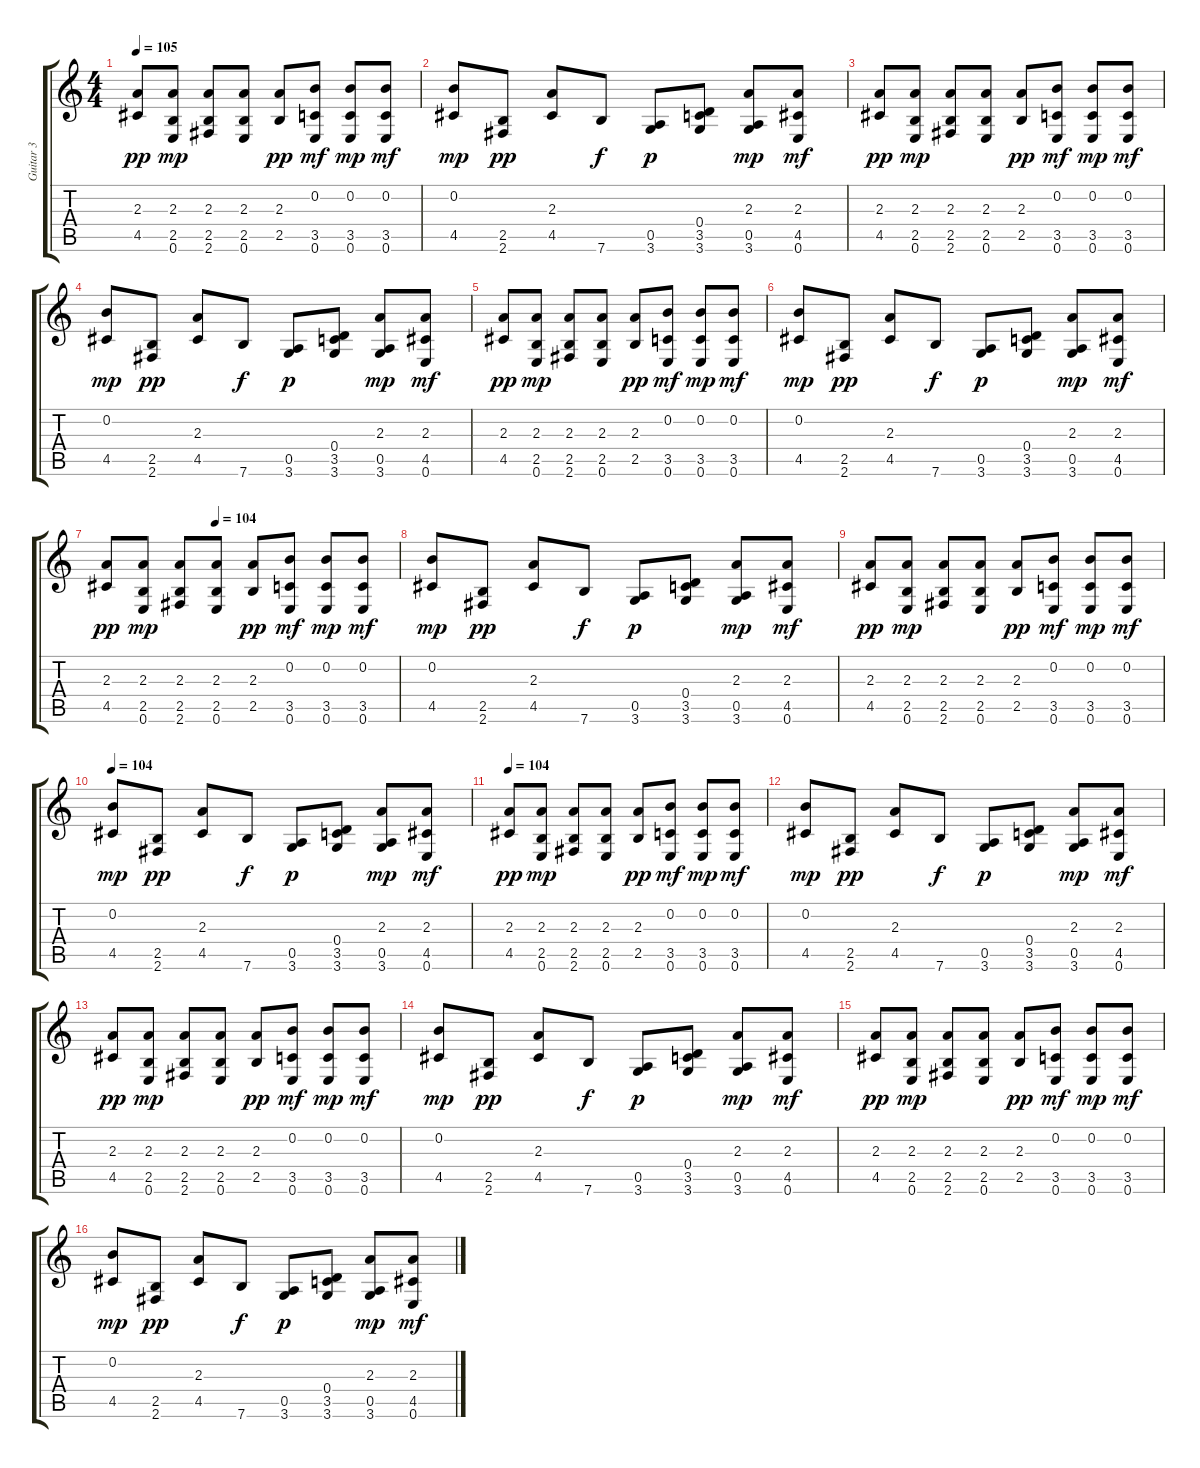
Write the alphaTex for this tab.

\track ("Guitar 3" "Guitar 3") {instrument acousticguitarnylon}
\staff {score tabs}
\tuning (E4 B3 G3 D3 A2 E2) {hide}
\ts (4 4)
\tempo 105
\clef g2
\ks c
(2.3 4.5).8{dy pp} (2.3 2.5 0.6).8{dy mp} (2.3 2.5 2.6).8 (2.3 2.5 0.6).8 (2.3 2.5).8{dy pp} (0.2 3.5 0.6).8{dy mf} (0.2 3.5 0.6).8{dy mp} (0.2 3.5 0.6).8{dy mf} |
(0.2 4.5).8{dy mp} (2.5 2.6).8{dy pp} (2.3 4.5).8 7.6.8{dy f} (0.5 3.6).8{dy p} (0.4 3.5 3.6).8 (2.3 0.5 3.6).8{dy mp} (2.3 4.5 0.6).8{dy mf} |
(2.3 4.5).8{dy pp} (2.3 2.5 0.6).8{dy mp} (2.3 2.5 2.6).8 (2.3 2.5 0.6).8 (2.3 2.5).8{dy pp} (0.2 3.5 0.6).8{dy mf} (0.2 3.5 0.6).8{dy mp} (0.2 3.5 0.6).8{dy mf} |
(0.2 4.5).8{dy mp} (2.5 2.6).8{dy pp} (2.3 4.5).8 7.6.8{dy f} (0.5 3.6).8{dy p} (0.4 3.5 3.6).8 (2.3 0.5 3.6).8{dy mp} (2.3 4.5 0.6).8{dy mf} |
(2.3 4.5).8{dy pp} (2.3 2.5 0.6).8{dy mp} (2.3 2.5 2.6).8 (2.3 2.5 0.6).8 (2.3 2.5).8{dy pp} (0.2 3.5 0.6).8{dy mf} (0.2 3.5 0.6).8{dy mp} (0.2 3.5 0.6).8{dy mf} |
(0.2 4.5).8{dy mp} (2.5 2.6).8{dy pp} (2.3 4.5).8 7.6.8{dy f} (0.5 3.6).8{dy p} (0.4 3.5 3.6).8 (2.3 0.5 3.6).8{dy mp} (2.3 4.5 0.6).8{dy mf} |
\tempo (104 0.375)
(2.3 4.5).8{dy pp} (2.3 2.5 0.6).8{dy mp} (2.3 2.5 2.6).8 (2.3 2.5 0.6).8 (2.3 2.5).8{dy pp} (0.2 3.5 0.6).8{dy mf} (0.2 3.5 0.6).8{dy mp} (0.2 3.5 0.6).8{dy mf} |
(0.2 4.5).8{dy mp} (2.5 2.6).8{dy pp} (2.3 4.5).8 7.6.8{dy f} (0.5 3.6).8{dy p} (0.4 3.5 3.6).8 (2.3 0.5 3.6).8{dy mp} (2.3 4.5 0.6).8{dy mf} |
(2.3 4.5).8{dy pp} (2.3 2.5 0.6).8{dy mp} (2.3 2.5 2.6).8 (2.3 2.5 0.6).8 (2.3 2.5).8{dy pp} (0.2 3.5 0.6).8{dy mf} (0.2 3.5 0.6).8{dy mp} (0.2 3.5 0.6).8{dy mf} |
\tempo 104
(0.2 4.5).8{dy mp} (2.5 2.6).8{dy pp} (2.3 4.5).8 7.6.8{dy f} (0.5 3.6).8{dy p} (0.4 3.5 3.6).8 (2.3 0.5 3.6).8{dy mp} (2.3 4.5 0.6).8{dy mf} |
\tempo 104
(2.3 4.5).8{dy pp} (2.3 2.5 0.6).8{dy mp} (2.3 2.5 2.6).8 (2.3 2.5 0.6).8 (2.3 2.5).8{dy pp} (0.2 3.5 0.6).8{dy mf} (0.2 3.5 0.6).8{dy mp} (0.2 3.5 0.6).8{dy mf} |
(0.2 4.5).8{dy mp} (2.5 2.6).8{dy pp} (2.3 4.5).8 7.6.8{dy f} (0.5 3.6).8{dy p} (0.4 3.5 3.6).8 (2.3 0.5 3.6).8{dy mp} (2.3 4.5 0.6).8{dy mf} |
(2.3 4.5).8{dy pp} (2.3 2.5 0.6).8{dy mp} (2.3 2.5 2.6).8 (2.3 2.5 0.6).8 (2.3 2.5).8{dy pp} (0.2 3.5 0.6).8{dy mf} (0.2 3.5 0.6).8{dy mp} (0.2 3.5 0.6).8{dy mf} |
(0.2 4.5).8{dy mp} (2.5 2.6).8{dy pp} (2.3 4.5).8 7.6.8{dy f} (0.5 3.6).8{dy p} (0.4 3.5 3.6).8 (2.3 0.5 3.6).8{dy mp} (2.3 4.5 0.6).8{dy mf} |
(2.3 4.5).8{dy pp} (2.3 2.5 0.6).8{dy mp} (2.3 2.5 2.6).8 (2.3 2.5 0.6).8 (2.3 2.5).8{dy pp} (0.2 3.5 0.6).8{dy mf} (0.2 3.5 0.6).8{dy mp} (0.2 3.5 0.6).8{dy mf} |
(0.2 4.5).8{dy mp} (2.5 2.6).8{dy pp} (2.3 4.5).8 7.6.8{dy f} (0.5 3.6).8{dy p} (0.4 3.5 3.6).8 (2.3 0.5 3.6).8{dy mp} (2.3 4.5 0.6).8{dy mf}
